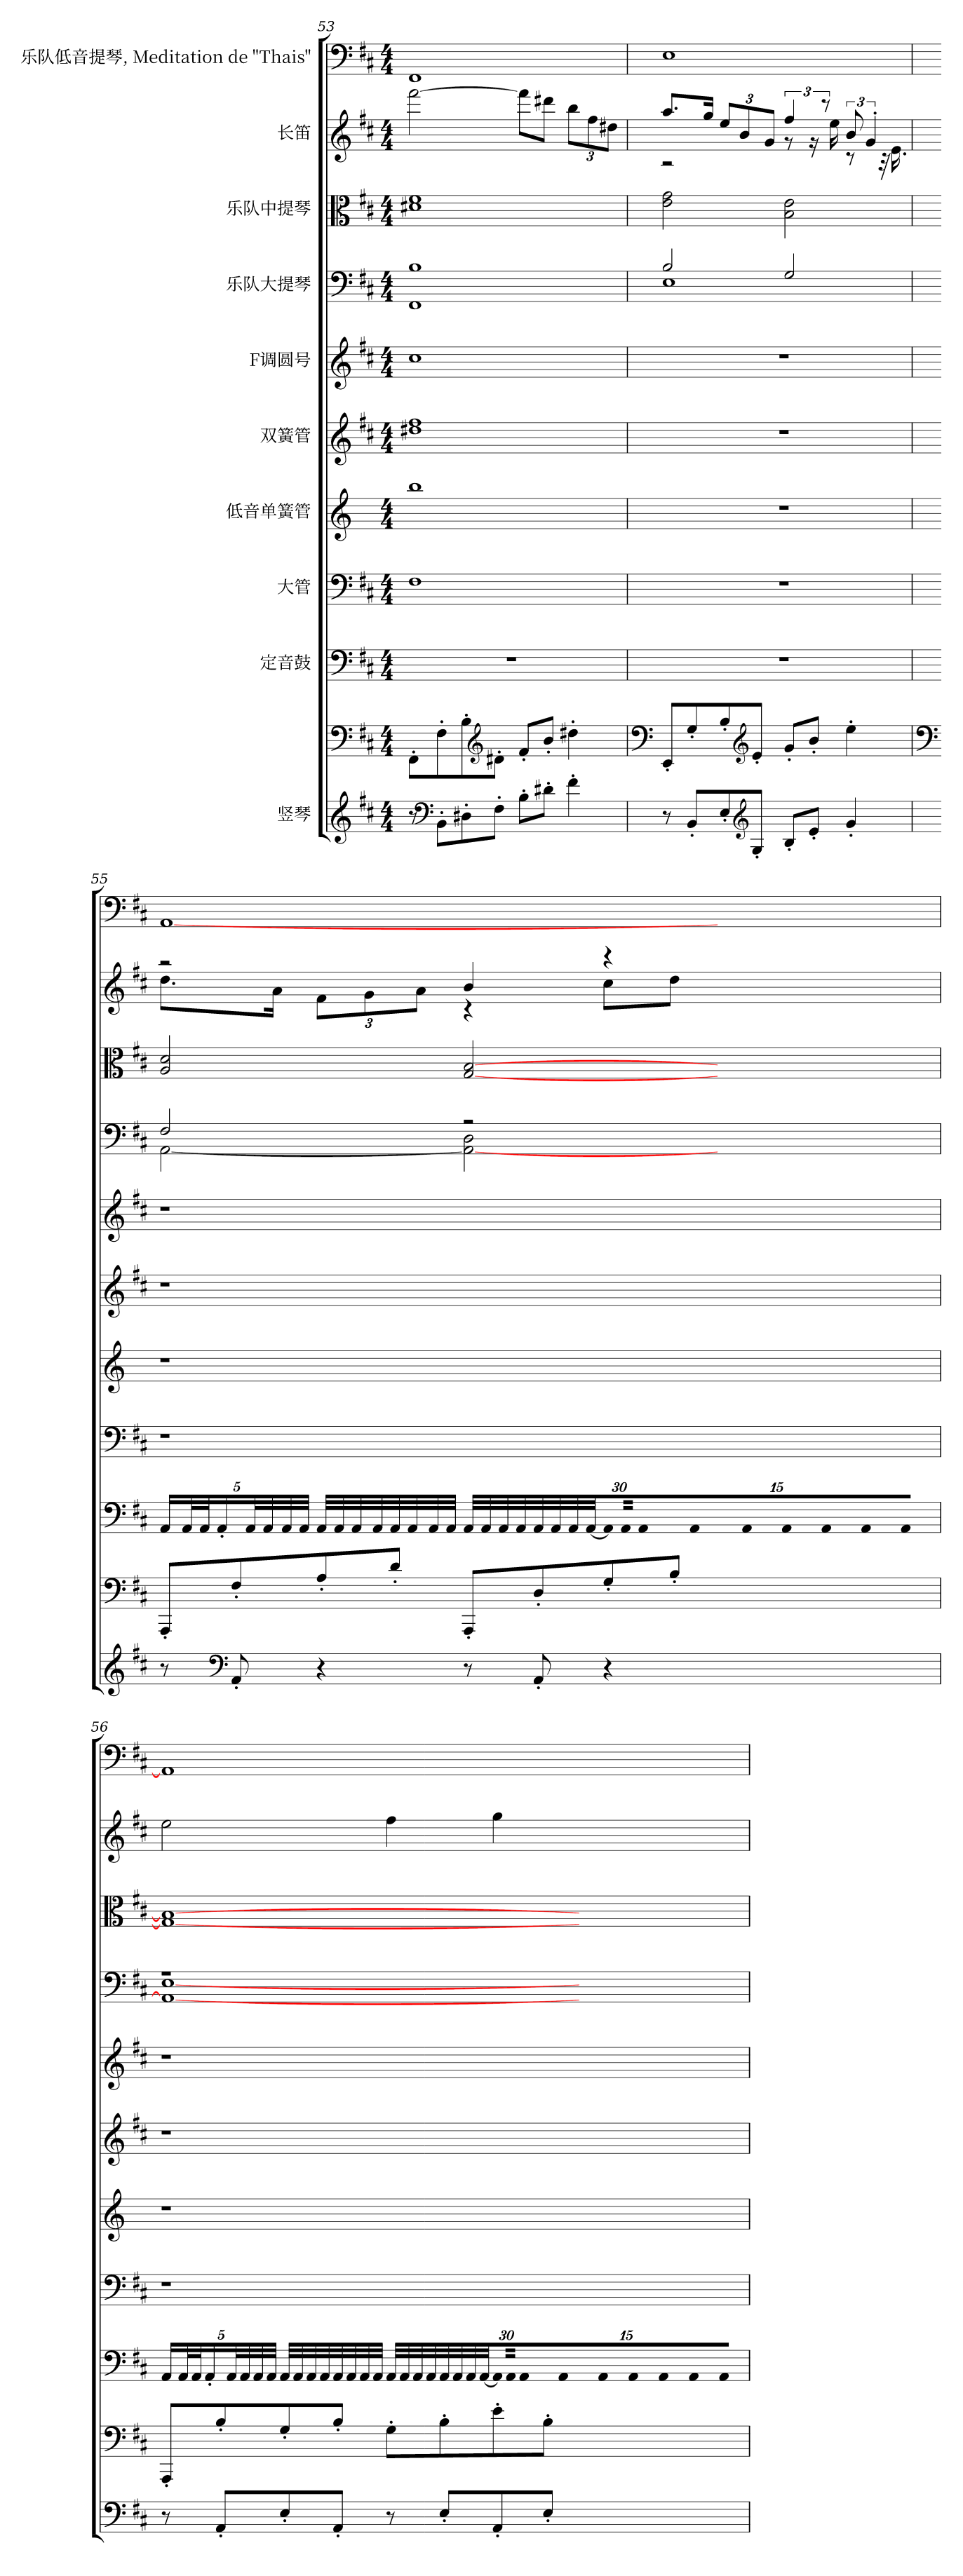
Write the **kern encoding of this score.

**kern	**kern	**kern	**kern	**kern	**kern	**kern	**kern	**kern	**kern	**kern
*part10	*part10	*part9	*part8	*part7	*part6	*part5	*part4	*part3	*part2	*part1
*staff11	*staff10	*staff9	*staff8	*staff7	*staff6	*staff5	*staff4	*staff3	*staff2	*staff1
*I"竖琴	*	*I"定音鼓	*I"大管	*I"低音单簧管	*I"双簧管	*I"F调圆号	*I"乐队大提琴	*I"乐队中提琴	*I"长笛	*I"乐队低音提琴, Meditation de &quot;Thais&quot;
!!LO:PB:g=z
*clefG2	*clefF4	*clefF4	*clefF4	*clefG2	*clefG2	*clefG2	*clefF4	*clefC3	*clefG2	*clefF4
*	*	*	*	*ITrd8c14	*	*ITrd4c7	*	*	*	*ITrd7c12
*k[f#c#]	*k[f#c#]	*k[f#c#]	*k[f#c#]	*k[]	*k[f#c#]	*k[f#]	*k[f#c#]	*k[f#c#]	*k[f#c#]	*k[f#c#]
*M4/4	*M4/4	*M4/4	*M4/4	*M4/4	*M4/4	*M4/4	*M4/4	*M4/4	*M4/4	*M4/4
=53	=53	=53	=53	=53	=53	=53	=53	=53	=53	=53
8r	8FF#'\L	1r	1F#	1b	1dd#X 1ff#	1f#	1FF# 1B	1d#X 1f#	[2fff#\	1FFF#
*clefF4	*	*	*	*	*	*	*	*	*	*
8BB'\L	8F#'\	.	.	.	.	.	.	.	.	.
8D#X'\	8B'\	.	.	.	.	.	.	.	.	.
*	*clefG2	*	*	*	*	*	*	*	*	*
8F#'\J	8d#X'\J	.	.	.	.	.	.	.	.	.
8B'\L	8f#'/L	.	.	.	.	.	.	.	8fff#\L]	.
8d#X'\J	8b'/J	.	.	.	.	.	.	.	8ddd#X\J	.
*	*	*	*	*	*	*	*	*	*Xbrackettup	*
4f#'\	4dd#X'\	.	.	.	.	.	.	.	12bb\L	.
.	.	.	.	.	.	.	.	.	12ff#\	.
.	.	.	.	.	.	.	.	.	12dd#X\J	.
=54	=54	=54	=54	=54	=54	=54	=54	=54	=54	=54
*	*clefF4	*	*	*	*	*	*	*	*	*
*	*	*	*	*	*	*	*^	*	*^	*
8r	8EE'/L	1r	1r	1r	1r	1r	2B/	1E	2e\ 2g\	8.aa/L	2r	1EE
8BB'/L	8G'/	.	.	.	.	.	.	.	.	.	.	.
.	.	.	.	.	.	.	.	.	.	16gg/Jk	.	.
8E'/	8B'/	.	.	.	.	.	.	.	.	12ee/L	.	.
.	.	.	.	.	.	.	.	.	.	12b/	.	.
*clefG2	*clefG2	*	*	*	*	*	*	*	*	*	*	*
8G'/J	8e'/J	.	.	.	.	.	.	.	.	.	.	.
.	.	.	.	.	.	.	.	.	.	12g/J	.	.
*	*	*	*	*	*	*	*	*	*	*brackettup	*	*
8B'/L	8g'/L	.	.	.	.	.	2G/	.	2B\ 2e\	6ff#/	8r	.
8e'/J	8b'/J	.	.	.	.	.	.	.	.	.	16r	.
.	.	.	.	.	.	.	.	.	.	12r	.	.
.	.	.	.	.	.	.	.	.	.	.	16ee\	.
4g'/	4ee'\	.	.	.	.	.	.	.	.	12b/	8r	.
.	.	.	.	.	.	.	.	.	.	6g'/	.	.
.	.	.	.	.	.	.	.	.	.	.	32r	.
.	.	.	.	.	.	.	.	.	.	.	16.e\	.
!!LO:PB:g=z
=55	=55	=55	=55	=55	=55	=55	=55	=55	=55	=55	=55	=55
*	*clefF4	*	*	*	*	*	*	*	*	*	*	*
*	*	*Xbrackettup	*	*	*	*	*	*	*	*	*	*
8r	8AAA'/L	20AA/LL	1r	1r	1r	1r	2F#/	[2AA\	2A/ 2d/	2r	8.dd\L	[1AAA
.	.	40AA/L	.	.	.	.	.	.	.	.	.	.
.	.	40AA/J	.	.	.	.	.	.	.	.	.	.
.	.	20AA'/	.	.	.	.	.	.	.	.	.	.
*clefF4	*	*	*	*	*	*	*	*	*	*	*	*
8AA'/	8F#'/	.	.	.	.	.	.	.	.	.	.	.
.	.	40AA/L	.	.	.	.	.	.	.	.	.	.
.	.	40AA/	.	.	.	.	.	.	.	.	.	.
.	.	.	.	.	.	.	.	.	.	.	16a\Jk	.
.	.	40AA/	.	.	.	.	.	.	.	.	.	.
.	.	40AA/JJJ	.	.	.	.	.	.	.	.	.	.
*	*	*	*	*	*	*	*	*	*	*	*Xbrackettup	*
4r	8A'/	32AA/LLL	.	.	.	.	.	.	.	.	12f#\L	.
.	.	32AA/	.	.	.	.	.	.	.	.	.	.
.	.	32AA/	.	.	.	.	.	.	.	.	.	.
.	.	.	.	.	.	.	.	.	.	.	12g\	.
.	.	32AA/	.	.	.	.	.	.	.	.	.	.
.	8d'/J	32AA/	.	.	.	.	.	.	.	.	.	.
.	.	32AA/	.	.	.	.	.	.	.	.	.	.
.	.	.	.	.	.	.	.	.	.	.	12a\J	.
.	.	32AA/	.	.	.	.	.	.	.	.	.	.
.	.	32AA/JJJ	.	.	.	.	.	.	.	.	.	.
8r	8AAA'/L	32AA/LLL	.	.	.	.	2r	2AA\_ 2D\	[2G/ [2B/	4b/	4r	.
.	.	32AA/	.	.	.	.	.	.	.	.	.	.
.	.	32AA/	.	.	.	.	.	.	.	.	.	.
.	.	32AA/	.	.	.	.	.	.	.	.	.	.
8AA'/	8D'/	32AA/	.	.	.	.	.	.	.	.	.	.
.	.	32AA/	.	.	.	.	.	.	.	.	.	.
.	.	32AA/	.	.	.	.	.	.	.	.	.	.
.	.	[32AA/	.	.	.	.	.	.	.	.	.	.
!	!	!LO:N:vis=256%9	!	!	!	!	!	!	!	!	!	!
4r	8G'/	960%17AA/L]	.	.	.	.	.	.	.	4r	8cc#\L	.
!	!	!LO:N:vis=256%9	!	!	!	!	!	!	!	!	!	!
.	.	960%17AA/J	.	.	.	.	.	.	.	.	.	.
.	.	1920ryy	.	.	.	.	.	.	.	.	.	.
!	!	!LO:N:vis=32	!	!	!	!	!	!	!	!	!	!
.	.	640%23AA/	.	.	.	.	.	.	.	.	.	.
!	!	!LO:N:vis=32	!	!	!	!	!	!	!	!	!	!
.	.	640%23AA/	.	.	.	.	.	.	.	.	.	.
!	!	!LO:N:vis=32	!	!	!	!	!	!	!	!	!	!
.	.	640%23AA/	.	.	.	.	.	.	.	.	.	.
.	8B'/J	.	.	.	.	.	.	.	.	.	8dd\J	.
!	!	!LO:N:vis=256%9	!	!	!	!	!	!	!	!	!	!
.	.	960%17AA/K	.	.	.	.	.	.	.	.	.	.
!	!	!LO:N:vis=32	!	!	!	!	!	!	!	!	!	!
.	.	640%23AA/	.	.	.	.	.	.	.	.	.	.
!	!	!LO:N:vis=32	!	!	!	!	!	!	!	!	!	!
.	.	640%23AA/	.	.	.	.	.	.	.	.	.	.
!	!	!LO:N:vis=256%9	!	!	!	!	!	!	!	!	!	!
.	.	960%17AA/JJJk	.	.	.	.	.	.	.	.	.	.
960ryy	960ryy	.	960ryy	960ryy	960ryy	960ryy	960ryy	960ryy	960ryy	960ryy	960ryy	960ryy
*	*	*	*	*	*	*	*	*	*	*v	*v	*
!!LO:PB:g=z
=56	=56	=56	=56	=56	=56	=56	=56	=56	=56	=56	=56
8r	8AAA'/L	20AA/LL	1r	1r	1r	1r	1r	1AA_ [1E	1G_ 1B_	2ee\	1AAA]
.	.	40AA/L	.	.	.	.	.	.	.	.	.
.	.	40AA/J	.	.	.	.	.	.	.	.	.
.	.	20AA'/	.	.	.	.	.	.	.	.	.
8AA'/L	8B'/	.	.	.	.	.	.	.	.	.	.
.	.	40AA/L	.	.	.	.	.	.	.	.	.
.	.	40AA/	.	.	.	.	.	.	.	.	.
.	.	40AA/	.	.	.	.	.	.	.	.	.
.	.	40AA/JJJ	.	.	.	.	.	.	.	.	.
8E'/	8G'/	32AA/LLL	.	.	.	.	.	.	.	.	.
.	.	32AA/	.	.	.	.	.	.	.	.	.
.	.	32AA/	.	.	.	.	.	.	.	.	.
.	.	32AA/	.	.	.	.	.	.	.	.	.
8AA'/J	8B'/J	32AA/	.	.	.	.	.	.	.	.	.
.	.	32AA/	.	.	.	.	.	.	.	.	.
.	.	32AA/	.	.	.	.	.	.	.	.	.
.	.	32AA/JJJ	.	.	.	.	.	.	.	.	.
8r	8G'\L	32AA/LLL	.	.	.	.	.	.	.	4ff#\	.
.	.	32AA/	.	.	.	.	.	.	.	.	.
.	.	32AA/	.	.	.	.	.	.	.	.	.
.	.	32AA/	.	.	.	.	.	.	.	.	.
8E'/L	8B'\	32AA/	.	.	.	.	.	.	.	.	.
.	.	32AA/	.	.	.	.	.	.	.	.	.
.	.	32AA/	.	.	.	.	.	.	.	.	.
.	.	[32AA/	.	.	.	.	.	.	.	.	.
!	!	!LO:N:vis=256%9	!	!	!	!	!	!	!	!	!
8AA'/	8e'\	960%17AA/L]	.	.	.	.	.	.	.	4gg\	.
!	!	!LO:N:vis=256%9	!	!	!	!	!	!	!	!	!
.	.	960%17AA/J	.	.	.	.	.	.	.	.	.
.	.	1920ryy	.	.	.	.	.	.	.	.	.
!	!	!LO:N:vis=32	!	!	!	!	!	!	!	!	!
.	.	640%23AA/	.	.	.	.	.	.	.	.	.
!	!	!LO:N:vis=32	!	!	!	!	!	!	!	!	!
.	.	640%23AA/	.	.	.	.	.	.	.	.	.
!	!	!LO:N:vis=32	!	!	!	!	!	!	!	!	!
.	.	640%23AA/	.	.	.	.	.	.	.	.	.
8E'/J	8B'\J	.	.	.	.	.	.	.	.	.	.
!	!	!LO:N:vis=256%9	!	!	!	!	!	!	!	!	!
.	.	960%17AA/K	.	.	.	.	.	.	.	.	.
!	!	!LO:N:vis=32	!	!	!	!	!	!	!	!	!
.	.	640%23AA/	.	.	.	.	.	.	.	.	.
!	!	!LO:N:vis=32	!	!	!	!	!	!	!	!	!
.	.	640%23AA/	.	.	.	.	.	.	.	.	.
!	!	!LO:N:vis=256%9	!	!	!	!	!	!	!	!	!
.	.	960%17AA/JJJk	.	.	.	.	.	.	.	.	.
960ryy	960ryy	.	960ryy	960ryy	960ryy	960ryy	960ryy	960ryy	960ryy	960ryy	960ryy
*	*	*	*	*	*	*	*v	*v	*	*	*
=	=	=	=	=	=	=	=	=	=	=
*-	*-	*-	*-	*-	*-	*-	*-	*-	*-	*-
